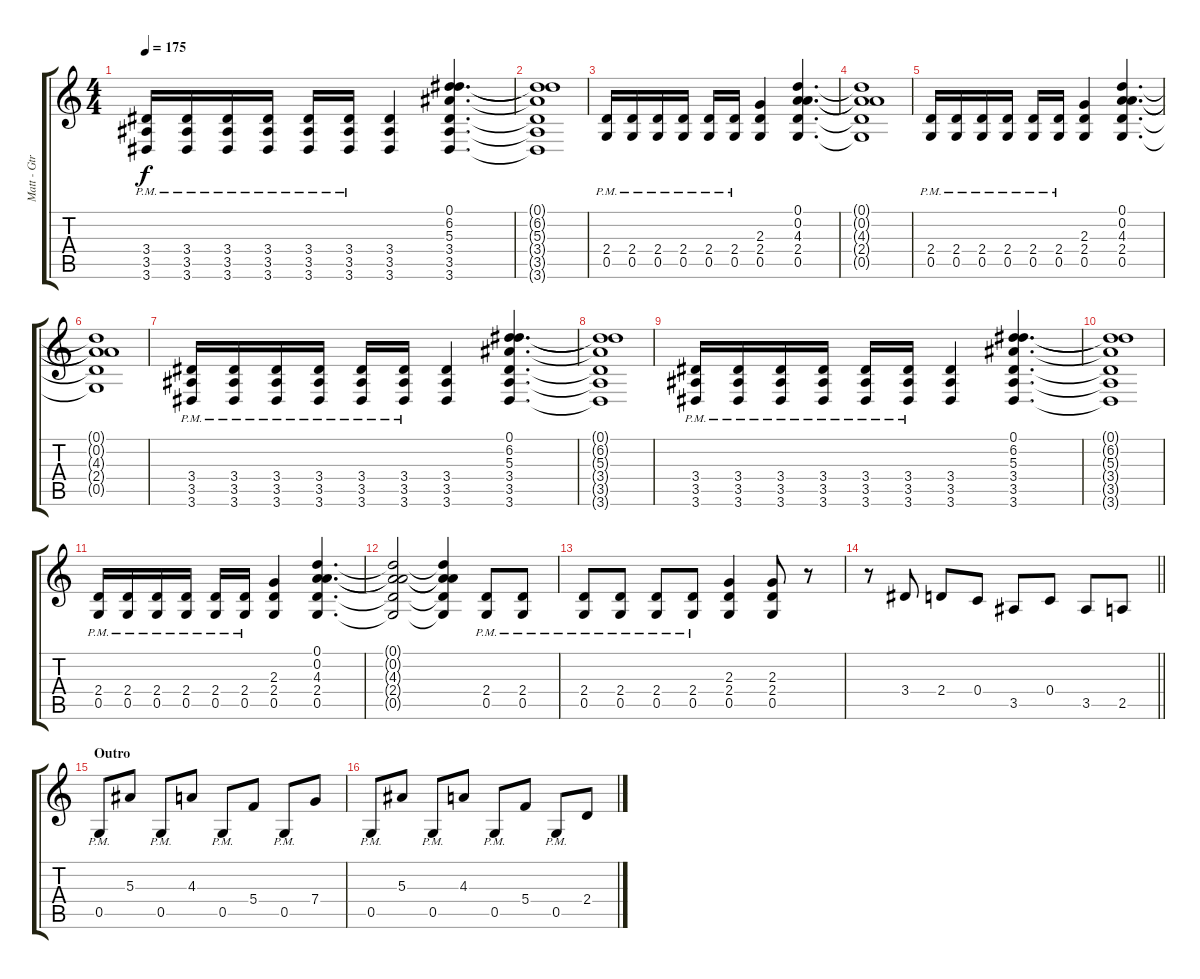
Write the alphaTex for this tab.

\track ("Matt - Gtr. 1" "Matt - Gtr") {instrument distortionguitar}
\staff {score tabs}
\tuning (D4 A3 F3 C3 G2 C2) {hide}
\ts (4 4)
\tempo 175
\clef g2
\ks c
(3.4{pm} 3.5{pm} 3.6{pm}).16{dy f} (3.4{pm} 3.5{pm} 3.6{pm}).16 (3.4{pm} 3.5{pm} 3.6{pm}).16 (3.4{pm} 3.5{pm} 3.6{pm}).16 (3.4{pm} 3.5{pm} 3.6{pm}).16 (3.4{pm} 3.5{pm} 3.6{pm}).16 (3.4 3.5 3.6).4 (0.1 6.2 5.3 3.4 3.5 3.6).4{d} |
(0.1{t} 6.2{t} 5.3{t} 3.4{t} 3.5{t} 3.6{t}).1 |
(2.4{pm} 0.5{pm}).16 (2.4{pm} 0.5{pm}).16 (2.4{pm} 0.5{pm}).16 (2.4{pm} 0.5{pm}).16 (2.4{pm} 0.5{pm}).16 (2.4{pm} 0.5{pm}).16 (2.3 2.4 0.5).4 (0.1 0.2 4.3 2.4 0.5).4{d} |
(0.1{t} 0.2{t} 4.3{t} 2.4{t} 0.5{t}).1 |
(2.4{pm} 0.5{pm}).16 (2.4{pm} 0.5{pm}).16 (2.4{pm} 0.5{pm}).16 (2.4{pm} 0.5{pm}).16 (2.4{pm} 0.5{pm}).16 (2.4{pm} 0.5{pm}).16 (2.3 2.4 0.5).4 (0.1 0.2 4.3 2.4 0.5).4{d} |
(0.1{t} 0.2{t} 4.3{t} 2.4{t} 0.5{t}).1 |
(3.4{pm} 3.5{pm} 3.6{pm}).16 (3.4{pm} 3.5{pm} 3.6{pm}).16 (3.4{pm} 3.5{pm} 3.6{pm}).16 (3.4{pm} 3.5{pm} 3.6{pm}).16 (3.4{pm} 3.5{pm} 3.6{pm}).16 (3.4{pm} 3.5{pm} 3.6{pm}).16 (3.4 3.5 3.6).4 (0.1 6.2 5.3 3.4 3.5 3.6).4{d} |
(0.1{t} 6.2{t} 5.3{t} 3.4{t} 3.5{t} 3.6{t}).1 |
(3.4{pm} 3.5{pm} 3.6{pm}).16 (3.4{pm} 3.5{pm} 3.6{pm}).16 (3.4{pm} 3.5{pm} 3.6{pm}).16 (3.4{pm} 3.5{pm} 3.6{pm}).16 (3.4{pm} 3.5{pm} 3.6{pm}).16 (3.4{pm} 3.5{pm} 3.6{pm}).16 (3.4 3.5 3.6).4 (0.1 6.2 5.3 3.4 3.5 3.6).4{d} |
(0.1{t} 6.2{t} 5.3{t} 3.4{t} 3.5{t} 3.6{t}).1 |
(2.4{pm} 0.5{pm}).16 (2.4{pm} 0.5{pm}).16 (2.4{pm} 0.5{pm}).16 (2.4{pm} 0.5{pm}).16 (2.4{pm} 0.5{pm}).16 (2.4{pm} 0.5{pm}).16 (2.3 2.4 0.5).4 (0.1 0.2 4.3 2.4 0.5).4{d} |
(0.1{t} 0.2{t} 4.3{t} 2.4{t} 0.5{t}).2 (0.1{t} 0.2{t} 4.3{t} 2.4{t} 0.5{t}).4 (2.4{pm} 0.5{pm}).8 (2.4{pm} 0.5{pm}).8 |
(2.4{pm} 0.5{pm}).8 (2.4{pm} 0.5{pm}).8 (2.4{pm} 0.5{pm}).8 (2.4{pm} 0.5{pm}).8 (2.3 2.4 0.5).4 (2.3 2.4 0.5).8 r.8 |
\barLineRight lightlight
r.8 3.4.8 2.4.8 0.4.8 3.5.8 0.4.8 3.5.8 2.5.8 |
\section ("" "Outro")
0.5{pm}.8 5.3.8 0.5{pm}.8 4.3.8 0.5{pm}.8 5.4.8 0.5{pm}.8 7.4.8 |
0.5{pm}.8 5.3.8 0.5{pm}.8 4.3.8 0.5{pm}.8 5.4.8 0.5{pm}.8 2.4.8
